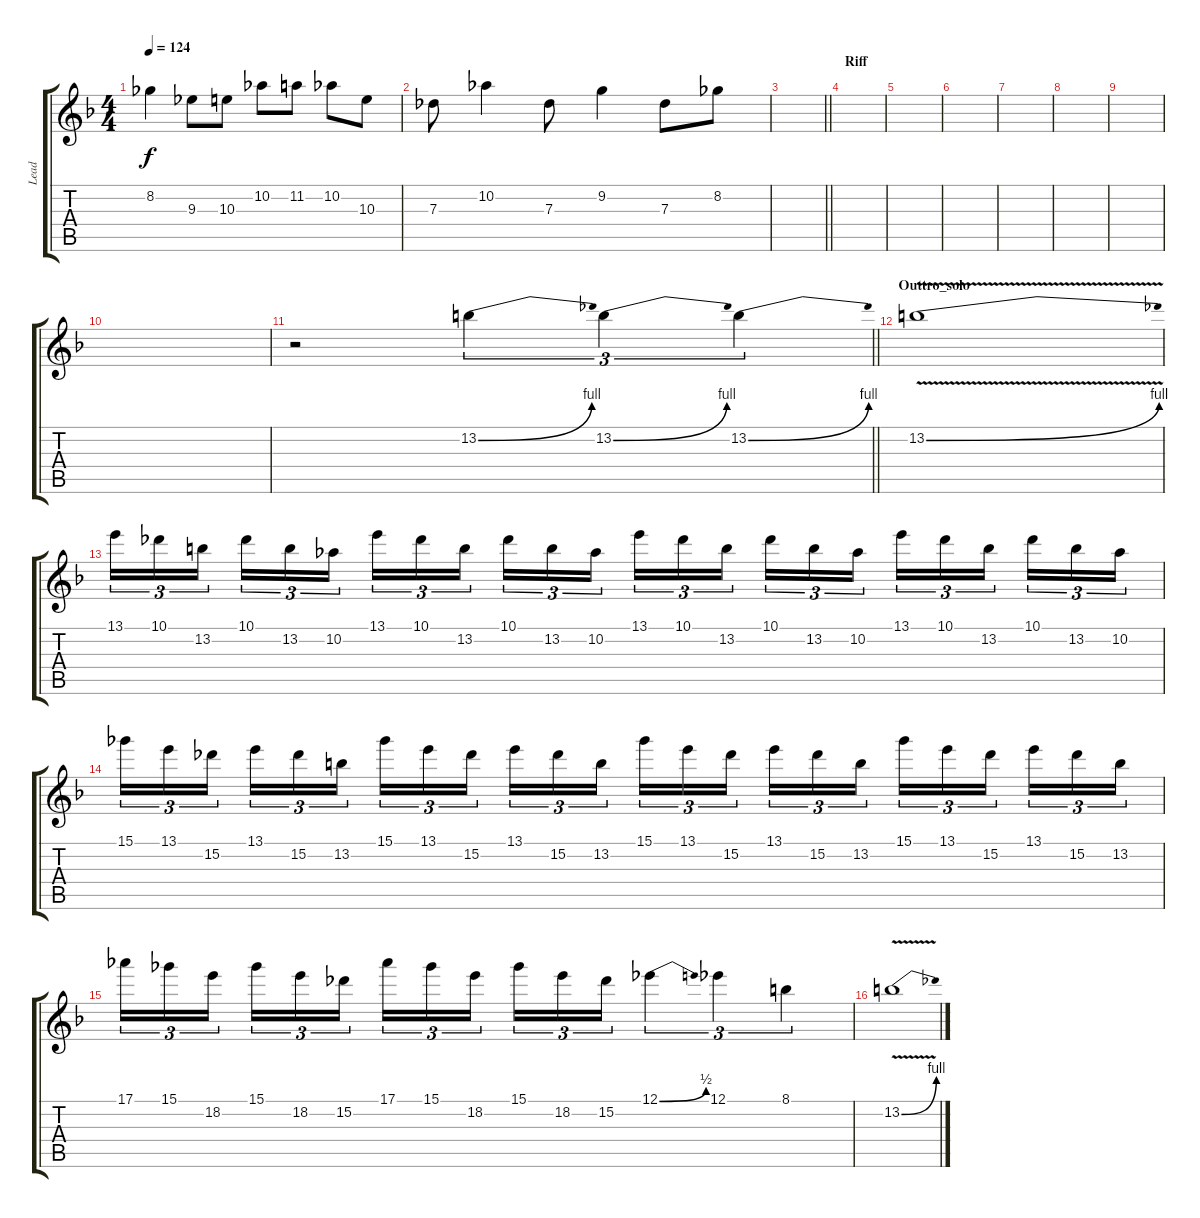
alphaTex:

\track ("Lead" "Lead") {instrument acousticguitarnylon}
\staff {score tabs}
\tuning (Eb4 Bb3 Gb3 Db3 Ab2 Eb2) {hide}
\ts (4 4)
\tempo 124
\clef g2
\ks f
8.2{t}.4{dy f} 9.3.8 10.3.8 10.2.8 11.2.8 10.2.8 10.3.8 |
7.3.8 10.2.4 7.3.8 9.2.4 7.3.8 8.2.8 |
\barLineRight lightlight
|
\section ("" "Riff")
|
|
|
|
|
|
|
\barLineRight lightlight
r.2{instrument overdrivenguitar} 13.2{be (bend 0 0 60 4)}.4{tu (3 2)} 13.2{be (bend 0 0 60 4)}.4{tu (3 2)} 13.2{be (bend 0 0 60 4)}.4{tu (3 2)} |
\section ("" "Outtro_solo")
13.2{be (bend 0 0 60 4) v}.1 |
13.1.16{tu (3 2)} 10.1.16{tu (3 2)} 13.2.16{tu (3 2) beam splitsecondary} 10.1.16{tu (3 2)} 13.2.16{tu (3 2)} 10.2.16{tu (3 2)} 13.1.16{tu (3 2)} 10.1.16{tu (3 2)} 13.2.16{tu (3 2) beam splitsecondary} 10.1.16{tu (3 2)} 13.2.16{tu (3 2)} 10.2.16{tu (3 2)} 13.1.16{tu (3 2)} 10.1.16{tu (3 2)} 13.2.16{tu (3 2) beam splitsecondary} 10.1.16{tu (3 2)} 13.2.16{tu (3 2)} 10.2.16{tu (3 2)} 13.1.16{tu (3 2)} 10.1.16{tu (3 2)} 13.2.16{tu (3 2) beam splitsecondary} 10.1.16{tu (3 2)} 13.2.16{tu (3 2)} 10.2.16{tu (3 2)} |
15.1.16{tu (3 2)} 13.1.16{tu (3 2)} 15.2.16{tu (3 2) beam splitsecondary} 13.1.16{tu (3 2)} 15.2.16{tu (3 2)} 13.2.16{tu (3 2)} 15.1.16{tu (3 2)} 13.1.16{tu (3 2)} 15.2.16{tu (3 2) beam splitsecondary} 13.1.16{tu (3 2)} 15.2.16{tu (3 2)} 13.2.16{tu (3 2)} 15.1.16{tu (3 2)} 13.1.16{tu (3 2)} 15.2.16{tu (3 2) beam splitsecondary} 13.1.16{tu (3 2)} 15.2.16{tu (3 2)} 13.2.16{tu (3 2)} 15.1.16{tu (3 2)} 13.1.16{tu (3 2)} 15.2.16{tu (3 2) beam splitsecondary} 13.1.16{tu (3 2)} 15.2.16{tu (3 2)} 13.2.16{tu (3 2)} |
17.1.16{tu (3 2)} 15.1.16{tu (3 2)} 18.2.16{tu (3 2) beam splitsecondary} 15.1.16{tu (3 2)} 18.2.16{tu (3 2)} 15.2.16{tu (3 2)} 17.1.16{tu (3 2)} 15.1.16{tu (3 2)} 18.2.16{tu (3 2) beam splitsecondary} 15.1.16{tu (3 2)} 18.2.16{tu (3 2)} 15.2.16{tu (3 2)} 12.1{be (bend 0 0 60 2)}.4{tu (3 2)} 12.1.4{tu (3 2)} 8.1.4{tu (3 2)} |
13.2{be (bend 0 0 60 4) v}.1
